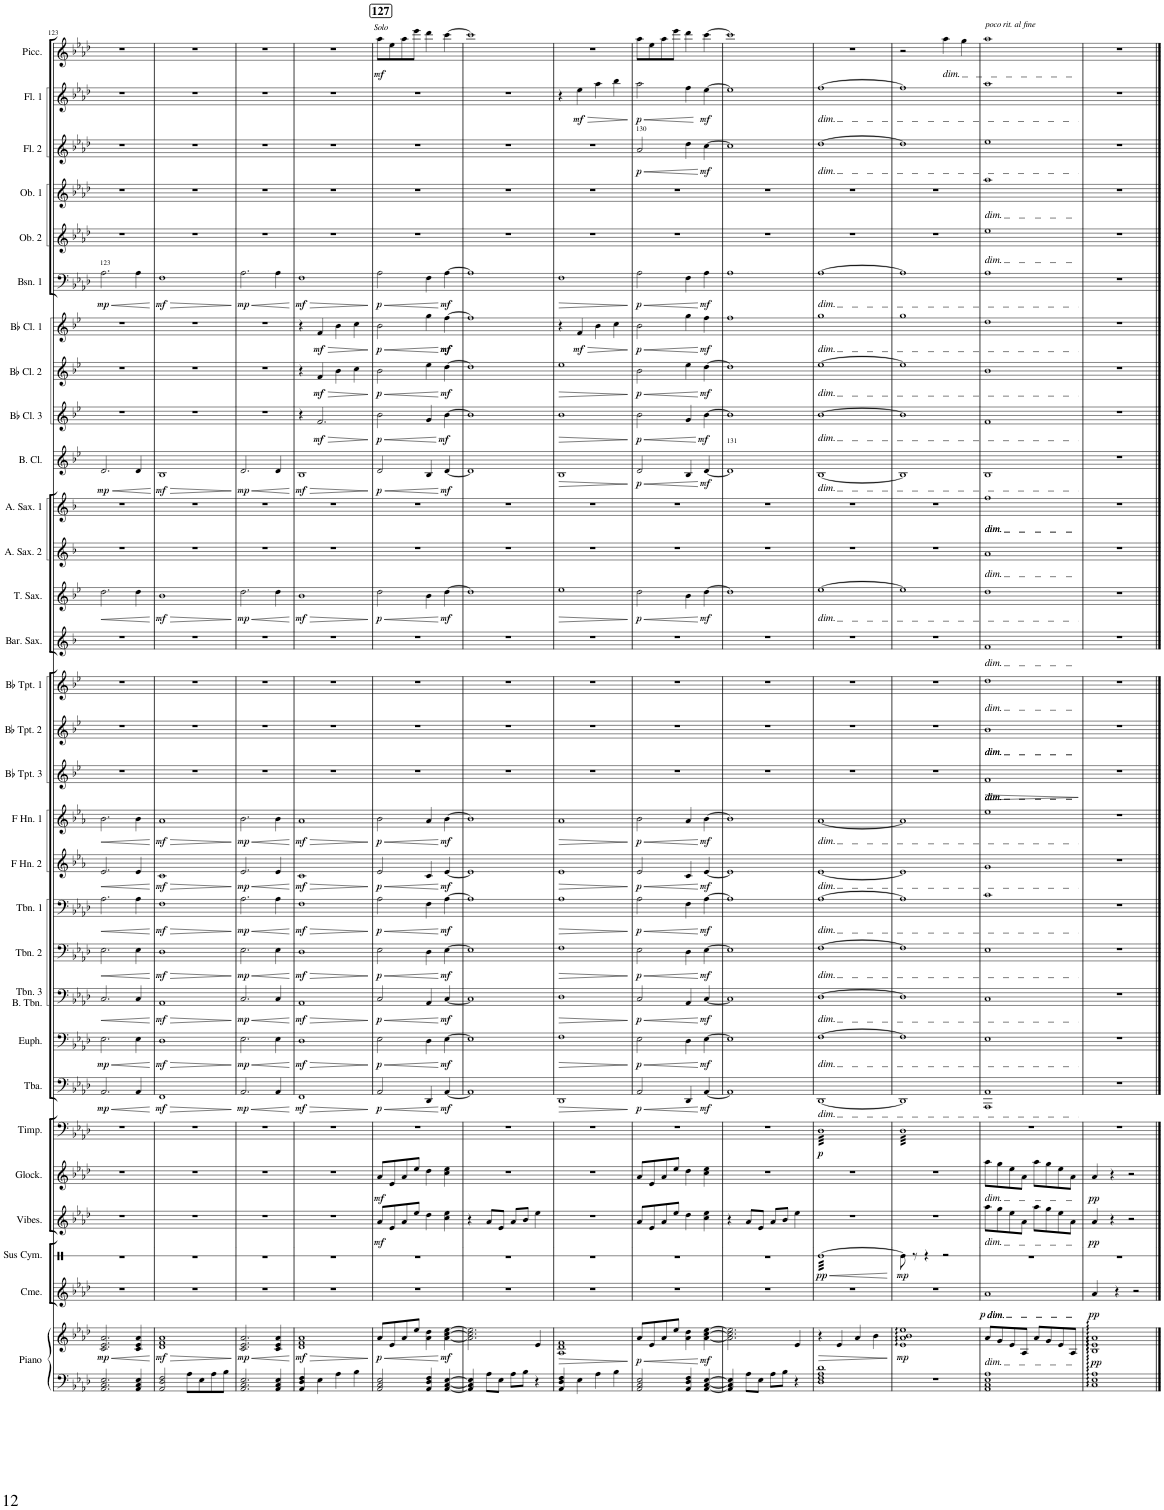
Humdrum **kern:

**kern	**kern	**dynam	**kern	**dynam	**kern	**dynam	**kern	**dynam	**kern	**dynam	**kern	**dynam	**kern	**dynam	**kern	**dynam	**kern	**dynam	**kern	**dynam	**kern	**dynam	**kern	**dynam	**kern	**dynam	**kern	**dynam	**kern	**kern	**kern	**kern	**dynam	**kern	**kern	**kern	**dynam	**kern	**dynam	**kern	**dynam	**kern	**dynam	**kern	**dynam	**kern	**kern	**kern	**dynam	**kern	**dynam	**kern	**dynam
*part30	*part30	*part30	*part29	*part29	*part28	*part28	*part27	*part27	*part26	*part26	*part25	*part25	*part24	*part24	*part23	*part23	*part22	*part22	*part21	*part21	*part20	*part20	*part19	*part19	*part18	*part18	*part17	*part17	*part16	*part15	*part14	*part13	*part13	*part12	*part11	*part10	*part10	*part9	*part9	*part8	*part8	*part7	*part7	*part6	*part6	*part5	*part4	*part3	*part3	*part2	*part2	*part1	*part1
*staff31	*staff30	*staff30/31	*staff29	*staff29	*staff28	*staff28	*staff27	*staff27	*staff26	*staff26	*staff25	*staff25	*staff24	*staff24	*staff23	*staff23	*staff22	*staff22	*staff21	*staff21	*staff20	*staff20	*staff19	*staff19	*staff18	*staff18	*staff17	*staff17	*staff16	*staff15	*staff14	*staff13	*staff13	*staff12	*staff11	*staff10	*staff10	*staff9	*staff9	*staff8	*staff8	*staff7	*staff7	*staff6	*staff6	*staff5	*staff4	*staff3	*staff3	*staff2	*staff2	*staff1	*staff1
*I"Piano	*	*	*I"Chimes	*	*I"Suspended Cymbal	*	*I"Vibraphone	*	*I"Glockenspiel	*	*I"Timpani	*	*I"Tuba	*	*I"Euphonium	*	*I"Trombone 3 &amp; Bass Trombone	*	*I"Trombone 2	*	*I"Trombone 1	*	*I"F Horn 2	*	*I"F Horn 1	*	*I"Bb Trumpet 3	*	*I"Bb Trumpet 2	*I"Bb Trumpet 1	*I"Baritone Saxophone	*I"Tenor Saxophone	*	*I"Alto Saxophone 2	*I"Alto Saxophone 1	*I"Bass Clarinet	*	*I"Bb Clarinet 3	*	*I"Bb Clarinet 2	*	*I"Bb Clarinet 1	*	*I"Bassoon 1	*	*I"Oboe 2	*I"Oboe 1	*I"Flute 2	*	*I"Flute 1	*	*I"Piccolo	*
*I'Piano	*	*	*I'Cme.	*	*I'Sus Cym.	*	*	*	*I'Glock.	*	*I'Timp.	*	*I'Tba.	*	*I'Euph.	*	*I'Tbn. 3 B. Tbn.	*	*I'Tbn. 2	*	*I'Tbn. 1	*	*I'F Hn. 2	*	*I'F Hn. 1	*	*I'Bb Tpt. 3	*	*I'Bb Tpt. 2	*I'Bb Tpt. 1	*I'Bar. Sax.	*I'T. Sax.	*	*I'A. Sax. 2	*I'A. Sax. 1	*I'B. Cl.	*	*I'Bb Cl. 3	*	*I'Bb Cl. 2	*	*I'Bb Cl. 1	*	*I'Bsn. 1	*	*I'Ob. 2	*I'Ob. 1	*I'Fl. 2	*	*I'Fl. 1	*	*I'Picc.	*
!!LO:PB:g=z
*clefF4	*clefG2	*	*clefG2	*	*clefX	*	*clefG2	*	*clefG2	*	*clefF4	*	*clefF4	*	*clefF4	*	*clefF4	*	*clefF4	*	*clefF4	*	*clefG2	*	*clefG2	*	*clefG2	*	*clefG2	*clefG2	*clefG2	*clefG2	*	*clefG2	*clefG2	*clefG2	*	*clefG2	*	*clefG2	*	*clefG2	*	*clefF4	*	*clefG2	*clefG2	*clefG2	*	*clefG2	*	*clefG2	*
*	*	*	*	*	*	*	*	*	*Trd-14c-24	*	*	*	*	*	*	*	*	*	*	*	*	*	*Trd4c7	*	*Trd4c7	*	*Trd1c2	*	*Trd1c2	*Trd1c2	*Trd12c21	*Trd8c14	*	*Trd5c9	*Trd5c9	*Trd8c14	*	*Trd1c2	*	*Trd1c2	*	*Trd1c2	*	*	*	*	*	*	*	*	*	*Trd-7c-12	*
*k[b-e-a-d-]	*k[b-e-a-d-]	*	*k[b-e-a-d-]	*	*k[]	*	*k[b-e-a-d-]	*	*k[b-e-a-d-]	*	*k[b-e-a-d-]	*	*k[b-e-a-d-]	*	*k[b-e-a-d-]	*	*k[b-e-a-d-]	*	*k[b-e-a-d-]	*	*k[b-e-a-d-]	*	*k[b-e-a-]	*	*k[b-e-a-]	*	*k[b-e-]	*	*k[b-e-]	*k[b-e-]	*k[b-]	*k[b-e-]	*	*k[b-]	*k[b-]	*k[b-e-]	*	*k[b-e-]	*	*k[b-e-]	*	*k[b-e-]	*	*k[b-e-a-d-]	*	*k[b-e-a-d-]	*k[b-e-a-d-]	*k[b-e-a-d-]	*	*k[b-e-a-d-]	*	*k[b-e-a-d-]	*
*M4/4	*M4/4	*	*M4/4	*	*M4/4	*	*M4/4	*	*M4/4	*	*M4/4	*	*M4/4	*	*M4/4	*	*M4/4	*	*M4/4	*	*M4/4	*	*M4/4	*	*M4/4	*	*M4/4	*	*M4/4	*M4/4	*M4/4	*M4/4	*	*M4/4	*M4/4	*M4/4	*	*M4/4	*	*M4/4	*	*M4/4	*	*M4/4	*	*M4/4	*M4/4	*M4/4	*	*M4/4	*	*M4/4	*
=123	=123	=123	=123	=123	=123	=123	=123	=123	=123	=123	=123	=123	=123	=123	=123	=123	=123	=123	=123	=123	=123	=123	=123	=123	=123	=123	=123	=123	=123	=123	=123	=123	=123	=123	=123	=123	=123	=123	=123	=123	=123	=123	=123	=123	=123	=123	=123	=123	=123	=123	=123	=123	=123
!	!	!	!	!	!	!	!	!	!	!	!	!	!	!	!	!	!	!	!	!	!	!	!	!	!	!	!	!	!	!	!	!	!	!	!	!	!	!	!	!	!	!	!	!LO:TX:a:t=123	!	!	!	!	!	!	!	!	!
!	!	!LO:HP:b	!	!	!	!	!	!	!	!	!	!	!	!LO:HP:b	!	!LO:HP:b	!	!LO:HP:b	!	!LO:HP:b	!	!LO:HP:b	!	!LO:HP:b	!	!LO:HP:b	!	!	!	!	!	!	!LO:HP:b	!	!	!	!LO:HP:b	!	!	!	!	!	!	!	!LO:HP:b	!	!	!	!	!	!	!	!
!	!	!LO:DY:n=1:b	!	!	!	!	!	!	!	!	!	!	!	!LO:DY:n=1:b	!	!LO:DY:n=1:b	!	!	!	!	!	!	!	!	!	!	!	!	!	!	!	!	!	!	!	!	!LO:DY:n=1:b	!	!	!	!	!	!	!	!LO:DY:n=1:b	!	!	!	!	!	!	!	!
2.AA-/ 2.C/ 2.E-/	2.c/ 2.e-/ 2.a-/	< mp	1r	.	1r	.	1r	.	1r	.	1r	.	2.AA-/	< mp	2.E-\	< mp	2.C/	<	2.E-\	<	2.A-\	<	2.e-/	<	2.b-\	<	1r	.	1r	1r	1r	2.dd\	<	1r	1r	2.d/	< mp	1r	.	1r	.	1r	.	2.A-\	< mp	1r	1r	1r	.	1r	.	1r	.
4AA-/ 4C/ 4E-/	4c/ 4e-/ 4a-/	.	.	.	.	.	.	.	.	.	.	.	4AA-/	.	4E-\	.	4C/	.	4E-\	.	4A-\	.	4e-/	.	4b-\	.	.	.	.	.	.	4dd\	.	.	.	4d/	.	.	.	.	.	.	.	4A-\	.	.	.	.	.	.	.	.	.
.	.	[	.	.	.	.	.	.	.	.	.	.	.	[	.	[	.	[	.	[	.	[	.	[	.	[	.	.	.	.	.	.	[	.	.	.	[	.	.	.	.	.	.	.	[	.	.	.	.	.	.	.	.
=124	=124	=124	=124	=124	=124	=124	=124	=124	=124	=124	=124	=124	=124	=124	=124	=124	=124	=124	=124	=124	=124	=124	=124	=124	=124	=124	=124	=124	=124	=124	=124	=124	=124	=124	=124	=124	=124	=124	=124	=124	=124	=124	=124	=124	=124	=124	=124	=124	=124	=124	=124	=124	=124
!	!	!LO:HP:b	!	!	!	!	!	!	!	!	!	!	!	!LO:HP:b	!	!LO:HP:b	!	!LO:HP:b	!	!LO:HP:b	!	!LO:HP:b	!	!LO:HP:b	!	!LO:HP:b	!	!	!	!	!	!	!LO:HP:b	!	!	!	!LO:HP:b	!	!	!	!	!	!	!	!LO:HP:b	!	!	!	!	!	!	!	!
!	!	!LO:DY:n=1:b	!	!	!	!	!	!	!	!	!	!	!	!LO:DY:n=1:b	!	!LO:DY:n=1:b	!	!LO:DY:n=1:b	!	!LO:DY:n=1:b	!	!LO:DY:n=1:b	!	!LO:DY:n=1:b	!	!LO:DY:n=1:b	!	!	!	!	!	!	!LO:DY:n=1:b	!	!	!	!LO:DY:n=1:b	!	!	!	!	!	!	!	!LO:DY:n=1:b	!	!	!	!	!	!	!	!
2AA-/ 2D-/ 2F/	1d- 1f 1a-	> mf	1r	.	1r	.	1r	.	1r	.	1r	.	1FF	> mf	1D-	> mf	1AA-	> mf	1D-	> mf	1F	> mf	1c	> mf	1a-	> mf	1r	.	1r	1r	1r	1b-	> mf	1r	1r	1B-	> mf	1r	.	1r	.	1r	.	1F	> mf	1r	1r	1r	.	1r	.	1r	.
8A-\L	.	.	.	.	.	.	.	.	.	.	.	.	.	.	.	.	.	.	.	.	.	.	.	.	.	.	.	.	.	.	.	.	.	.	.	.	.	.	.	.	.	.	.	.	.	.	.	.	.	.	.	.	.
8E-\	.	.	.	.	.	.	.	.	.	.	.	.	.	.	.	.	.	.	.	.	.	.	.	.	.	.	.	.	.	.	.	.	.	.	.	.	.	.	.	.	.	.	.	.	.	.	.	.	.	.	.	.	.
8A-\	.	.	.	.	.	.	.	.	.	.	.	.	.	.	.	.	.	.	.	.	.	.	.	.	.	.	.	.	.	.	.	.	.	.	.	.	.	.	.	.	.	.	.	.	.	.	.	.	.	.	.	.	.
8B-\J	.	.	.	.	.	.	.	.	.	.	.	.	.	.	.	.	.	.	.	.	.	.	.	.	.	.	.	.	.	.	.	.	.	.	.	.	.	.	.	.	.	.	.	.	.	.	.	.	.	.	.	.	.
.	.	]	.	.	.	.	.	.	.	.	.	.	.	]	.	]	.	]	.	]	.	]	.	]	.	]	.	.	.	.	.	.	]	.	.	.	]	.	.	.	.	.	.	.	]	.	.	.	.	.	.	.	.
=125	=125	=125	=125	=125	=125	=125	=125	=125	=125	=125	=125	=125	=125	=125	=125	=125	=125	=125	=125	=125	=125	=125	=125	=125	=125	=125	=125	=125	=125	=125	=125	=125	=125	=125	=125	=125	=125	=125	=125	=125	=125	=125	=125	=125	=125	=125	=125	=125	=125	=125	=125	=125	=125
!	!	!LO:HP:b	!	!	!	!	!	!	!	!	!	!	!	!LO:HP:b	!	!LO:HP:b	!	!LO:HP:b	!	!LO:HP:b	!	!LO:HP:b	!	!LO:HP:b	!	!LO:HP:b	!	!	!	!	!	!	!LO:HP:b	!	!	!	!LO:HP:b	!	!	!	!	!	!	!	!LO:HP:b	!	!	!	!	!	!	!	!
!	!	!LO:DY:n=1:b	!	!	!	!	!	!	!	!	!	!	!	!LO:DY:n=1:b	!	!LO:DY:n=1:b	!	!LO:DY:n=1:b	!	!LO:DY:n=1:b	!	!LO:DY:n=1:b	!	!LO:DY:n=1:b	!	!LO:DY:n=1:b	!	!	!	!	!	!	!LO:DY:n=1:b	!	!	!	!LO:DY:n=1:b	!	!	!	!	!	!	!	!LO:DY:n=1:b	!	!	!	!	!	!	!	!
2.AA-/ 2.C/ 2.E-/	2.c/ 2.e-/ 2.a-/	< mp	1r	.	1r	.	1r	.	1r	.	1r	.	2.AA-/	< mp	2.E-\	< mp	2.C/	< mp	2.E-\	< mp	2.A-\	< mp	2.e-/	< mp	2.b-\	< mp	1r	.	1r	1r	1r	2.dd\	< mp	1r	1r	2.d/	< mp	1r	.	1r	.	1r	.	2.A-\	< mp	1r	1r	1r	.	1r	.	1r	.
4AA-/ 4C/ 4E-/	4c/ 4e-/ 4a-/	.	.	.	.	.	.	.	.	.	.	.	4AA-/	.	4E-\	.	4C/	.	4E-\	.	4A-\	.	4e-/	.	4b-\	.	.	.	.	.	.	4dd\	.	.	.	4d/	.	.	.	.	.	.	.	4A-\	.	.	.	.	.	.	.	.	.
.	.	[	.	.	.	.	.	.	.	.	.	.	.	[	.	[	.	[	.	[	.	[	.	[	.	[	.	.	.	.	.	.	[	.	.	.	[	.	.	.	.	.	.	.	[	.	.	.	.	.	.	.	.
=126	=126	=126	=126	=126	=126	=126	=126	=126	=126	=126	=126	=126	=126	=126	=126	=126	=126	=126	=126	=126	=126	=126	=126	=126	=126	=126	=126	=126	=126	=126	=126	=126	=126	=126	=126	=126	=126	=126	=126	=126	=126	=126	=126	=126	=126	=126	=126	=126	=126	=126	=126	=126	=126
!	!	!LO:HP:b	!	!	!	!	!	!	!	!	!	!	!	!LO:HP:b	!	!LO:HP:b	!	!LO:HP:b	!	!LO:HP:b	!	!LO:HP:b	!	!LO:HP:b	!	!LO:HP:b	!	!	!	!	!	!	!LO:HP:b	!	!	!	!LO:HP:b	!	!	!	!	!	!	!	!LO:HP:b	!	!	!	!	!	!	!	!
!	!	!LO:DY:n=1:b	!	!	!	!	!	!	!	!	!	!	!	!LO:DY:n=1:b	!	!LO:DY:n=1:b	!	!LO:DY:n=1:b	!	!LO:DY:n=1:b	!	!LO:DY:n=1:b	!	!LO:DY:n=1:b	!	!LO:DY:n=1:b	!	!	!	!	!	!	!LO:DY:n=1:b	!	!	!	!LO:DY:n=1:b	!	!	!	!	!	!	!	!LO:DY:n=1:b	!	!	!	!	!	!	!	!
4AA-/ 4D-/ 4F/	1d- 1f 1a-	> mf	1r	.	1r	.	1r	.	1r	.	1r	.	1FF	> mf	1D-	> mf	1AA-	> mf	1D-	> mf	1F	> mf	1c	> mf	1a-	> mf	1r	.	1r	1r	1r	1b-	> mf	1r	1r	1B-	> mf	4r	.	4r	.	4r	.	1F	> mf	1r	1r	1r	.	1r	.	1r	.
!	!	!	!	!	!	!	!	!	!	!	!	!	!	!	!	!	!	!	!	!	!	!	!	!	!	!	!	!	!	!	!	!	!	!	!	!	!	!	!LO:HP:b	!	!LO:HP:b	!	!LO:HP:b	!	!	!	!	!	!	!	!	!	!
!	!	!	!	!	!	!	!	!	!	!	!	!	!	!	!	!	!	!	!	!	!	!	!	!	!	!	!	!	!	!	!	!	!	!	!	!	!	!	!LO:DY:n=1:b	!	!LO:DY:n=1:b	!	!LO:DY:n=1:b	!	!	!	!	!	!	!	!	!	!
4E-\	.	.	.	.	.	.	.	.	.	.	.	.	.	.	.	.	.	.	.	.	.	.	.	.	.	.	.	.	.	.	.	.	.	.	.	.	.	2.f/	> mf	4f/	> mf	4f/	> mf	.	.	.	.	.	.	.	.	.	.
4A-\	.	.	.	.	.	.	.	.	.	.	.	.	.	.	.	.	.	.	.	.	.	.	.	.	.	.	.	.	.	.	.	.	.	.	.	.	.	.	.	4b-\	.	4b-\	.	.	.	.	.	.	.	.	.	.	.
4B-\	.	.	.	.	.	.	.	.	.	.	.	.	.	.	.	.	.	.	.	.	.	.	.	.	.	.	.	.	.	.	.	.	.	.	.	.	.	.	.	4cc\	.	4cc\	.	.	.	.	.	.	.	.	.	.	.
.	.	]	.	.	.	.	.	.	.	.	.	.	.	]	.	]	.	]	.	]	.	]	.	]	.	]	.	.	.	.	.	.	]	.	.	.	]	.	]	.	]	.	]	.	]	.	.	.	.	.	.	.	.
!!LO:REH:place=s1:a:B:cj:fs=14:t=127
=127	=127	=127	=127	=127	=127	=127	=127	=127	=127	=127	=127	=127	=127	=127	=127	=127	=127	=127	=127	=127	=127	=127	=127	=127	=127	=127	=127	=127	=127	=127	=127	=127	=127	=127	=127	=127	=127	=127	=127	=127	=127	=127	=127	=127	=127	=127	=127	=127	=127	=127	=127	=127	=127
!	!	!	!	!	!	!	!	!	!	!	!	!	!	!	!	!	!	!	!	!	!	!	!	!	!	!	!	!	!	!	!	!	!	!	!	!	!	!	!	!	!	!	!	!	!	!	!	!	!	!	!	!LO:TX:a:i:t=Solo	!
!	!	!LO:HP:b	!	!	!	!	!	!	!	!	!	!	!	!LO:HP:b	!	!LO:HP:b	!	!LO:HP:b	!	!LO:HP:b	!	!LO:HP:b	!	!LO:HP:b	!	!LO:HP:b	!	!	!	!	!	!	!LO:HP:b	!	!	!	!LO:HP:b	!	!LO:HP:b	!	!LO:HP:b	!	!LO:HP:b	!	!LO:HP:b	!	!	!	!	!	!	!	!
!	!	!LO:DY:n=1:b	!	!	!	!	!	!LO:DY:b	!	!LO:DY:b	!	!	!	!LO:DY:n=1:b	!	!LO:DY:n=1:b	!	!LO:DY:n=1:b	!	!LO:DY:n=1:b	!	!LO:DY:n=1:b	!	!LO:DY:n=1:b	!	!LO:DY:n=1:b	!	!	!	!	!	!	!LO:DY:n=1:b	!	!	!	!LO:DY:n=1:b	!	!LO:DY:n=1:b	!	!LO:DY:n=1:b	!	!LO:DY:n=1:b	!	!LO:DY:n=1:b	!	!	!	!	!	!	!	!LO:DY:b
2AA-/ 2C/ 2E-/	8a-/L	< p	1r	.	1r	.	8a-/L	mf	8a-/L	mf	1r	.	2AA-/	< p	2E-\	< p	2C/	< p	2E-\	< p	2A-\	< p	2e-/	< p	2b-\	< p	1r	.	1r	1r	1r	2dd\	< p	1r	1r	2d/	< p	2b-\	< p	2b-\	< p	2b-\	< p	2A-\	< p	1r	1r	1r	.	1r	.	8aa-\L	mf
.	8e-/	.	.	.	.	.	8e-/	.	8e-/	.	.	.	.	.	.	.	.	.	.	.	.	.	.	.	.	.	.	.	.	.	.	.	.	.	.	.	.	.	.	.	.	.	.	.	.	.	.	.	.	.	.	8ee-\	.
.	8a-/	.	.	.	.	.	8a-/	.	8a-/	.	.	.	.	.	.	.	.	.	.	.	.	.	.	.	.	.	.	.	.	.	.	.	.	.	.	.	.	.	.	.	.	.	.	.	.	.	.	.	.	.	.	8aa-\	.
.	8ee-/J	.	.	.	.	.	8ee-/J	.	8ee-/J	.	.	.	.	.	.	.	.	.	.	.	.	.	.	.	.	.	.	.	.	.	.	.	.	.	.	.	.	.	.	.	.	.	.	.	.	.	.	.	.	.	.	8eee-\J	.
4AA-/ 4D-/ 4F/	4a-\ 4dd-\	.	.	.	.	.	4dd-\	.	4dd-\	.	.	.	4DD-/	.	4D-\	.	4AA-/	.	4D-\	.	4F\	.	4c/	.	4a-/	.	.	.	.	.	.	4b-\	.	.	.	4B-/	.	4g/	.	4ee-\	.	4gg\	.	4F\	.	.	.	.	.	.	.	4ddd-\	.
!	!	!LO:DY:n=2:b	!	!	!	!	!	!	!	!	!	!	!	!LO:DY:n=2:b	!	!LO:DY:n=2:b	!	!LO:DY:n=2:b	!	!LO:DY:n=2:b	!	!LO:DY:n=2:b	!	!LO:DY:n=2:b	!	!LO:DY:n=2:b	!	!	!	!	!	!	!LO:DY:n=2:b	!	!	!	!LO:DY:n=2:b	!	!LO:DY:n=2:b	!	!LO:DY:n=2:b	!	!LO:DY:n=2:b	!	!	!	!	!	!	!	!	!	!
!	!	!	!	!	!	!	!	!	!	!	!	!	!	!	!	!	!	!	!	!	!	!	!	!	!	!	!	!	!	!	!	!	!	!	!	!	!	!	!	!	!	!	!LO:DY:n=3:b	!	!LO:DY:n=2:b	!	!	!	!	!	!	!	!
[4AA-/ [4C/ [4E-/	[4a-\ [4cc\ [4ee-\	[ mf	.	.	.	.	4cc\ 4ee-\	.	4cc\ 4ee-\	.	.	.	[4AA-/	[ mf	[4E-\	[ mf	[4C/	[ mf	[4E-\	[ mf	[4A-\	[ mf	[4e-/	[ mf	[4b-\	[ mf	.	.	.	.	.	[4dd\	[ mf	.	.	[4d/	[ mf	[4b-\	[ mf	[4dd\	[ mf	[4ff\	[ mf mf	[4A-\	[ mf	.	.	.	.	.	.	[4ccc\	.
=128	=128	=128	=128	=128	=128	=128	=128	=128	=128	=128	=128	=128	=128	=128	=128	=128	=128	=128	=128	=128	=128	=128	=128	=128	=128	=128	=128	=128	=128	=128	=128	=128	=128	=128	=128	=128	=128	=128	=128	=128	=128	=128	=128	=128	=128	=128	=128	=128	=128	=128	=128	=128	=128
4AA-/] 4C/] 4E-/]	2.a-\] 2.cc\] 2.ee-\]	.	1r	.	1r	.	4r	.	1r	.	1r	.	1AA-]	.	1E-]	.	1C]	.	1E-]	.	1A-]	.	1e-]	.	1b-]	.	1r	.	1r	1r	1r	1dd]	.	1r	1r	1d]	.	1b-]	.	1dd]	.	1ff]	.	1A-]	.	1r	1r	1r	.	1r	.	1ccc]	.
8A-\L	.	.	.	.	.	.	8a-/L	.	.	.	.	.	.	.	.	.	.	.	.	.	.	.	.	.	.	.	.	.	.	.	.	.	.	.	.	.	.	.	.	.	.	.	.	.	.	.	.	.	.	.	.	.	.
8E-\J	.	.	.	.	.	.	8e-/J	.	.	.	.	.	.	.	.	.	.	.	.	.	.	.	.	.	.	.	.	.	.	.	.	.	.	.	.	.	.	.	.	.	.	.	.	.	.	.	.	.	.	.	.	.	.
8A-\L	.	.	.	.	.	.	8a-/L	.	.	.	.	.	.	.	.	.	.	.	.	.	.	.	.	.	.	.	.	.	.	.	.	.	.	.	.	.	.	.	.	.	.	.	.	.	.	.	.	.	.	.	.	.	.
8B-\J	.	.	.	.	.	.	8b-/J	.	.	.	.	.	.	.	.	.	.	.	.	.	.	.	.	.	.	.	.	.	.	.	.	.	.	.	.	.	.	.	.	.	.	.	.	.	.	.	.	.	.	.	.	.	.
4r	4e-/	.	.	.	.	.	4ee-\	.	.	.	.	.	.	.	.	.	.	.	.	.	.	.	.	.	.	.	.	.	.	.	.	.	.	.	.	.	.	.	.	.	.	.	.	.	.	.	.	.	.	.	.	.	.
=129	=129	=129	=129	=129	=129	=129	=129	=129	=129	=129	=129	=129	=129	=129	=129	=129	=129	=129	=129	=129	=129	=129	=129	=129	=129	=129	=129	=129	=129	=129	=129	=129	=129	=129	=129	=129	=129	=129	=129	=129	=129	=129	=129	=129	=129	=129	=129	=129	=129	=129	=129	=129	=129
!	!	!LO:HP:b	!	!	!	!	!	!	!	!	!	!	!	!LO:HP:b	!	!LO:HP:b	!	!LO:HP:b	!	!LO:HP:b	!	!LO:HP:b	!	!LO:HP:b	!	!LO:HP:b	!	!	!	!	!	!	!LO:HP:b	!	!	!	!LO:HP:b	!	!LO:HP:b	!	!LO:HP:b	!	!	!	!LO:HP:b	!	!	!	!	!	!	!	!
4AA-/ 4D-/ 4F/	1A- 1d- 1f	>	1r	.	1r	.	1r	.	1r	.	1r	.	1DD-	>	1F	>	1D-	>	1F	>	1A-	>	1e-	>	1a-	>	1r	.	1r	1r	1r	1ee-	>	1r	1r	1B-	>	1b-	>	1ee-	>	4r	.	1F	>	1r	1r	1r	.	4r	.	1r	.
!	!	!	!	!	!	!	!	!	!	!	!	!	!	!	!	!	!	!	!	!	!	!	!	!	!	!	!	!	!	!	!	!	!	!	!	!	!	!	!	!	!	!	!LO:HP:b	!	!	!	!	!	!	!	!LO:HP:b	!	!
!	!	!	!	!	!	!	!	!	!	!	!	!	!	!	!	!	!	!	!	!	!	!	!	!	!	!	!	!	!	!	!	!	!	!	!	!	!	!	!	!	!	!	!LO:DY:n=1:b	!	!	!	!	!	!	!	!LO:DY:n=1:b	!	!
4E-\	.	.	.	.	.	.	.	.	.	.	.	.	.	.	.	.	.	.	.	.	.	.	.	.	.	.	.	.	.	.	.	.	.	.	.	.	.	.	.	.	.	4f/	> mf	.	.	.	.	.	.	4ee-\	> mf	.	.
4A-\	.	.	.	.	.	.	.	.	.	.	.	.	.	.	.	.	.	.	.	.	.	.	.	.	.	.	.	.	.	.	.	.	.	.	.	.	.	.	.	.	.	4b-\	.	.	.	.	.	.	.	4aa-\	.	.	.
4B-\	.	.	.	.	.	.	.	.	.	.	.	.	.	.	.	.	.	.	.	.	.	.	.	.	.	.	.	.	.	.	.	.	.	.	.	.	.	.	.	.	.	4cc\	.	.	.	.	.	.	.	4bb-\	.	.	.
.	.	]	.	.	.	.	.	.	.	.	.	.	.	]	.	]	.	]	.	]	.	]	.	]	.	]	.	.	.	.	.	.	]	.	.	.	]	.	]	.	]	.	]	.	]	.	.	.	.	.	]	.	.
=130	=130	=130	=130	=130	=130	=130	=130	=130	=130	=130	=130	=130	=130	=130	=130	=130	=130	=130	=130	=130	=130	=130	=130	=130	=130	=130	=130	=130	=130	=130	=130	=130	=130	=130	=130	=130	=130	=130	=130	=130	=130	=130	=130	=130	=130	=130	=130	=130	=130	=130	=130	=130	=130
!	!	!	!	!	!	!	!	!	!	!	!	!	!	!	!	!	!	!	!	!	!	!	!	!	!	!	!	!	!	!	!	!	!	!	!	!	!	!	!	!	!	!	!	!	!	!	!	!LO:TX:a:t=130	!	!	!	!	!
!	!	!LO:HP:b	!	!	!	!	!	!	!	!	!	!	!	!LO:HP:b	!	!LO:HP:b	!	!LO:HP:b	!	!LO:HP:b	!	!LO:HP:b	!	!LO:HP:b	!	!LO:HP:b	!	!	!	!	!	!	!LO:HP:b	!	!	!	!LO:HP:b	!	!LO:HP:b	!	!LO:HP:b	!	!LO:HP:b	!	!LO:HP:b	!	!	!	!LO:HP:b	!	!LO:HP:b	!	!
!	!	!LO:DY:n=1:b	!	!	!	!	!	!	!	!	!	!	!	!LO:DY:n=1:b	!	!LO:DY:n=1:b	!	!LO:DY:n=1:b	!	!LO:DY:n=1:b	!	!LO:DY:n=1:b	!	!LO:DY:n=1:b	!	!LO:DY:n=1:b	!	!	!	!	!	!	!LO:DY:n=1:b	!	!	!	!LO:DY:n=1:b	!	!LO:DY:n=1:b	!	!LO:DY:n=1:b	!	!LO:DY:n=1:b	!	!LO:DY:n=1:b	!	!	!	!LO:DY:n=1:b	!	!LO:DY:n=1:b	!	!
2AA-/ 2C/ 2E-/	8a-/L	< p	1r	.	1r	.	8a-/L	.	8a-/L	.	1r	.	2AA-/	< p	2E-\	< p	2C/	< p	2E-\	< p	2A-\	< p	2e-/	< p	2b-\	< p	1r	.	1r	1r	1r	2dd\	< p	1r	1r	2d/	< p	2b-\	< p	2b-\	< p	2b-\	< p	2A-\	< p	1r	1r	2a-/	< p	2aa-\	< p	8aa-\L	.
.	8e-/	.	.	.	.	.	8e-/	.	8e-/	.	.	.	.	.	.	.	.	.	.	.	.	.	.	.	.	.	.	.	.	.	.	.	.	.	.	.	.	.	.	.	.	.	.	.	.	.	.	.	.	.	.	8ee-\	.
.	8a-/	.	.	.	.	.	8a-/	.	8a-/	.	.	.	.	.	.	.	.	.	.	.	.	.	.	.	.	.	.	.	.	.	.	.	.	.	.	.	.	.	.	.	.	.	.	.	.	.	.	.	.	.	.	8aa-\	.
.	8ee-/J	.	.	.	.	.	8ee-/J	.	8ee-/J	.	.	.	.	.	.	.	.	.	.	.	.	.	.	.	.	.	.	.	.	.	.	.	.	.	.	.	.	.	.	.	.	.	.	.	.	.	.	.	.	.	.	8eee-\J	.
4AA-/ 4D-/ 4F/	4a-\ 4dd-\	.	.	.	.	.	4dd-\	.	4dd-\	.	.	.	4DD-/	.	4D-\	.	4AA-/	.	4D-\	.	4F\	.	4c/	.	4a-/	.	.	.	.	.	.	4b-\	.	.	.	4B-/	.	4g/	.	4ee-\	.	4gg\	.	4F\	.	.	.	4dd-\	.	4ff\	.	4ddd-\	.
!	!	!LO:DY:n=2:b	!	!	!	!	!	!	!	!	!	!	!	!LO:DY:n=2:b	!	!LO:DY:n=2:b	!	!LO:DY:n=2:b	!	!LO:DY:n=2:b	!	!LO:DY:n=2:b	!	!LO:DY:n=2:b	!	!LO:DY:n=2:b	!	!	!	!	!	!	!LO:DY:n=2:b	!	!	!	!LO:DY:n=2:b	!	!LO:DY:n=2:b	!	!LO:DY:n=2:b	!	!LO:DY:n=2:b	!	!LO:DY:n=2:b	!	!	!	!LO:DY:n=2:b	!	!LO:DY:n=2:b	!	!
[4AA-/ [4C/ [4E-/	[4a-\ [4cc\ [4ee-\	[ mf	.	.	.	.	4cc\ 4ee-\	.	4cc\ 4ee-\	.	.	.	[4AA-/	[ mf	[4E-\	[ mf	[4C/	[ mf	[4E-\	[ mf	[4A-\	[ mf	[4e-/	[ mf	[4b-\	[ mf	.	.	.	.	.	[4dd\	[ mf	.	.	[4d/	[ mf	[4b-\	[ mf	[4dd\	[ mf	4ff\	[ mf	4A-\	[ mf	.	.	[4cc\	[ mf	[4ee-\	[ mf	[4ccc\	.
=131	=131	=131	=131	=131	=131	=131	=131	=131	=131	=131	=131	=131	=131	=131	=131	=131	=131	=131	=131	=131	=131	=131	=131	=131	=131	=131	=131	=131	=131	=131	=131	=131	=131	=131	=131	=131	=131	=131	=131	=131	=131	=131	=131	=131	=131	=131	=131	=131	=131	=131	=131	=131	=131
!	!	!	!	!	!	!	!	!	!	!	!	!	!	!	!	!	!	!	!	!	!	!	!	!	!	!	!	!	!	!	!	!	!	!	!	!LO:TX:a:t=131	!	!	!	!	!	!	!	!	!	!	!	!	!	!	!	!	!
4AA-/] 4C/] 4E-/]	2.a-\] 2.cc\] 2.ee-\]	.	1r	.	1r	.	4r	.	1r	.	1r	.	1AA-]	.	1E-]	.	1C]	.	1E-]	.	1A-]	.	1e-]	.	1b-]	.	1r	.	1r	1r	1r	1dd]	.	1r	1r	1d]	.	1b-]	.	1dd]	.	1ff	.	1A-	.	1r	1r	1cc]	.	1ee-]	.	1ccc]	.
8A-\L	.	.	.	.	.	.	8a-/L	.	.	.	.	.	.	.	.	.	.	.	.	.	.	.	.	.	.	.	.	.	.	.	.	.	.	.	.	.	.	.	.	.	.	.	.	.	.	.	.	.	.	.	.	.	.
8E-\J	.	.	.	.	.	.	8e-/J	.	.	.	.	.	.	.	.	.	.	.	.	.	.	.	.	.	.	.	.	.	.	.	.	.	.	.	.	.	.	.	.	.	.	.	.	.	.	.	.	.	.	.	.	.	.
8A-\L	.	.	.	.	.	.	8a-/L	.	.	.	.	.	.	.	.	.	.	.	.	.	.	.	.	.	.	.	.	.	.	.	.	.	.	.	.	.	.	.	.	.	.	.	.	.	.	.	.	.	.	.	.	.	.
8B-\J	.	.	.	.	.	.	8b-/J	.	.	.	.	.	.	.	.	.	.	.	.	.	.	.	.	.	.	.	.	.	.	.	.	.	.	.	.	.	.	.	.	.	.	.	.	.	.	.	.	.	.	.	.	.	.
4r	4e-/	.	.	.	.	.	4ee-\	.	.	.	.	.	.	.	.	.	.	.	.	.	.	.	.	.	.	.	.	.	.	.	.	.	.	.	.	.	.	.	.	.	.	.	.	.	.	.	.	.	.	.	.	.	.
=132	=132	=132	=132	=132	=132	=132	=132	=132	=132	=132	=132	=132	=132	=132	=132	=132	=132	=132	=132	=132	=132	=132	=132	=132	=132	=132	=132	=132	=132	=132	=132	=132	=132	=132	=132	=132	=132	=132	=132	=132	=132	=132	=132	=132	=132	=132	=132	=132	=132	=132	=132	=132	=132
!	!	!	!	!	!	!	!	!	!	!	!	!	!	!	!	!	!	!	!	!	!	!	!	!	!	!	!	!	!	!	!	!	!	!	!	!	!	!	!	!	!	!	!	!	!	!	!	!	!	!LO:TX:b:i:t=dim.	!	!	!
!	!	!	!	!	!	!	!	!	!	!	!	!	!	!	!	!	!	!	!	!	!	!	!	!	!	!	!	!	!	!	!	!	!	!	!	!	!	!	!	!	!	!	!	!	!	!	!	!LO:TX:b:i:t=dim.	!	!	!	!	!
!	!	!	!	!	!	!	!	!	!	!	!	!	!	!	!	!	!	!	!	!	!	!	!	!	!	!	!	!	!	!	!	!	!	!	!	!	!	!	!	!	!	!	!	!LO:TX:b:i:t=dim.	!	!	!	!	!	!	!	!	!
!	!	!	!	!	!	!	!	!	!	!	!	!	!	!	!	!	!	!	!	!	!	!	!	!	!	!	!	!	!	!	!	!	!	!	!	!	!	!	!	!	!	!LO:TX:b:i:t=dim.	!	!	!	!	!	!	!	!	!	!	!
!	!	!	!	!	!	!	!	!	!	!	!	!	!	!	!	!	!	!	!	!	!	!	!	!	!	!	!	!	!	!	!	!	!	!	!	!	!	!	!	!LO:TX:b:i:t=dim.	!	!	!	!	!	!	!	!	!	!	!	!	!
!	!	!	!	!	!	!	!	!	!	!	!	!	!	!	!	!	!	!	!	!	!	!	!	!	!	!	!	!	!	!	!	!	!	!	!	!	!	!LO:TX:b:i:t=dim.	!	!	!	!	!	!	!	!	!	!	!	!	!	!	!
!	!	!	!	!	!	!	!	!	!	!	!	!	!	!	!	!	!	!	!	!	!	!	!	!	!	!	!	!	!	!	!	!	!	!	!	!LO:TX:b:i:t=dim.	!	!	!	!	!	!	!	!	!	!	!	!	!	!	!	!	!
!	!	!	!	!	!	!	!	!	!	!	!	!	!	!	!	!	!	!	!	!	!	!	!	!	!	!	!	!	!	!	!	!LO:TX:b:i:t=dim.	!	!	!	!	!	!	!	!	!	!	!	!	!	!	!	!	!	!	!	!	!
!	!	!	!	!	!	!	!	!	!	!	!	!	!	!	!	!	!	!	!	!	!	!	!	!	!LO:TX:b:i:t=dim.	!	!	!	!	!	!	!	!	!	!	!	!	!	!	!	!	!	!	!	!	!	!	!	!	!	!	!	!
!	!	!	!	!	!	!	!	!	!	!	!	!	!	!	!	!	!	!	!	!	!	!	!LO:TX:b:i:t=dim.	!	!	!	!	!	!	!	!	!	!	!	!	!	!	!	!	!	!	!	!	!	!	!	!	!	!	!	!	!	!
!	!	!	!	!	!	!	!	!	!	!	!	!	!	!	!	!	!	!	!	!	!LO:TX:b:i:t=dim.	!	!	!	!	!	!	!	!	!	!	!	!	!	!	!	!	!	!	!	!	!	!	!	!	!	!	!	!	!	!	!	!
!	!	!	!	!	!	!	!	!	!	!	!	!	!	!	!	!	!	!	!LO:TX:b:i:t=dim.	!	!	!	!	!	!	!	!	!	!	!	!	!	!	!	!	!	!	!	!	!	!	!	!	!	!	!	!	!	!	!	!	!	!
!	!	!	!	!	!	!	!	!	!	!	!	!	!	!	!	!	!LO:TX:b:i:t=dim.	!	!	!	!	!	!	!	!	!	!	!	!	!	!	!	!	!	!	!	!	!	!	!	!	!	!	!	!	!	!	!	!	!	!	!	!
!	!	!	!	!	!	!	!	!	!	!	!	!	!	!	!LO:TX:b:i:t=dim.	!	!	!	!	!	!	!	!	!	!	!	!	!	!	!	!	!	!	!	!	!	!	!	!	!	!	!	!	!	!	!	!	!	!	!	!	!	!
!	!	!	!	!	!	!	!	!	!	!	!	!	!LO:TX:b:i:t=dim.	!	!	!	!	!	!	!	!	!	!	!	!	!	!	!	!	!	!	!	!	!	!	!	!	!	!	!	!	!	!	!	!	!	!	!	!	!	!	!	!
!	!	!LO:HP:b	!	!	!	!LO:HP:b	!	!	!	!	!	!	!	!	!	!	!	!	!	!	!	!	!	!	!	!	!	!	!	!	!	!	!	!	!	!	!	!	!	!	!	!	!	!	!	!	!	!	!	!	!	!	!
!	!	!	!	!	!	!LO:DY:n=1:b	!	!	!	!	!	!LO:DY:b	!	!	!	!	!	!	!	!	!	!	!	!	!	!	!	!	!	!	!	!	!	!	!	!	!	!	!	!	!	!	!	!	!	!	!	!	!	!	!	!	!
*	*	*	*	*	*tremolo	*	*	*	*	*	*	*	*	*	*	*	*	*	*	*	*	*	*	*	*	*	*	*	*	*	*	*	*	*	*	*	*	*	*	*	*	*	*	*	*	*	*	*	*	*	*	*	*
*	*	*	*	*	*	*	*	*	*	*	*tremolo	*	*	*	*	*	*	*	*	*	*	*	*	*	*	*	*	*	*	*	*	*	*	*	*	*	*	*	*	*	*	*	*	*	*	*	*	*	*	*	*	*	*
1D- 1F 1A- 1d-	4r	>	1r	.	[32ReLLL	< pp	1r	.	1r	.	32D-LLL	p	[1DD-	.	[1F	.	[1D-	.	[1F	.	[1A-	.	[1e-	.	[1a-	.	1r	.	1r	1r	1r	[1ee-	.	1r	1r	[1B-	.	[1b-	.	[1ee-	.	1gg	.	[1A-	.	1r	1r	[1dd-	.	[1ff	.	1r	.
.	.	.	.	.	32Re	.	.	.	.	.	32D-	.	.	.	.	.	.	.	.	.	.	.	.	.	.	.	.	.	.	.	.	.	.	.	.	.	.	.	.	.	.	.	.	.	.	.	.	.	.	.	.	.	.
.	.	.	.	.	32Re	.	.	.	.	.	32D-	.	.	.	.	.	.	.	.	.	.	.	.	.	.	.	.	.	.	.	.	.	.	.	.	.	.	.	.	.	.	.	.	.	.	.	.	.	.	.	.	.	.
.	.	.	.	.	32Re	.	.	.	.	.	32D-	.	.	.	.	.	.	.	.	.	.	.	.	.	.	.	.	.	.	.	.	.	.	.	.	.	.	.	.	.	.	.	.	.	.	.	.	.	.	.	.	.	.
.	.	.	.	.	32Re	.	.	.	.	.	32D-	.	.	.	.	.	.	.	.	.	.	.	.	.	.	.	.	.	.	.	.	.	.	.	.	.	.	.	.	.	.	.	.	.	.	.	.	.	.	.	.	.	.
.	.	.	.	.	32Re	.	.	.	.	.	32D-	.	.	.	.	.	.	.	.	.	.	.	.	.	.	.	.	.	.	.	.	.	.	.	.	.	.	.	.	.	.	.	.	.	.	.	.	.	.	.	.	.	.
.	.	.	.	.	32Re	.	.	.	.	.	32D-	.	.	.	.	.	.	.	.	.	.	.	.	.	.	.	.	.	.	.	.	.	.	.	.	.	.	.	.	.	.	.	.	.	.	.	.	.	.	.	.	.	.
.	.	.	.	.	32Re	.	.	.	.	.	32D-	.	.	.	.	.	.	.	.	.	.	.	.	.	.	.	.	.	.	.	.	.	.	.	.	.	.	.	.	.	.	.	.	.	.	.	.	.	.	.	.	.	.
.	4e-/	.	.	.	32Re	.	.	.	.	.	32D-	.	.	.	.	.	.	.	.	.	.	.	.	.	.	.	.	.	.	.	.	.	.	.	.	.	.	.	.	.	.	.	.	.	.	.	.	.	.	.	.	.	.
.	.	.	.	.	32Re	.	.	.	.	.	32D-	.	.	.	.	.	.	.	.	.	.	.	.	.	.	.	.	.	.	.	.	.	.	.	.	.	.	.	.	.	.	.	.	.	.	.	.	.	.	.	.	.	.
.	.	.	.	.	32Re	.	.	.	.	.	32D-	.	.	.	.	.	.	.	.	.	.	.	.	.	.	.	.	.	.	.	.	.	.	.	.	.	.	.	.	.	.	.	.	.	.	.	.	.	.	.	.	.	.
.	.	.	.	.	32Re	.	.	.	.	.	32D-	.	.	.	.	.	.	.	.	.	.	.	.	.	.	.	.	.	.	.	.	.	.	.	.	.	.	.	.	.	.	.	.	.	.	.	.	.	.	.	.	.	.
.	.	.	.	.	32Re	.	.	.	.	.	32D-	.	.	.	.	.	.	.	.	.	.	.	.	.	.	.	.	.	.	.	.	.	.	.	.	.	.	.	.	.	.	.	.	.	.	.	.	.	.	.	.	.	.
.	.	.	.	.	32Re	.	.	.	.	.	32D-	.	.	.	.	.	.	.	.	.	.	.	.	.	.	.	.	.	.	.	.	.	.	.	.	.	.	.	.	.	.	.	.	.	.	.	.	.	.	.	.	.	.
.	.	.	.	.	32Re	.	.	.	.	.	32D-	.	.	.	.	.	.	.	.	.	.	.	.	.	.	.	.	.	.	.	.	.	.	.	.	.	.	.	.	.	.	.	.	.	.	.	.	.	.	.	.	.	.
.	.	.	.	.	32Re	.	.	.	.	.	32D-	.	.	.	.	.	.	.	.	.	.	.	.	.	.	.	.	.	.	.	.	.	.	.	.	.	.	.	.	.	.	.	.	.	.	.	.	.	.	.	.	.	.
.	4a-/	.	.	.	32Re	.	.	.	.	.	32D-	.	.	.	.	.	.	.	.	.	.	.	.	.	.	.	.	.	.	.	.	.	.	.	.	.	.	.	.	.	.	.	.	.	.	.	.	.	.	.	.	.	.
.	.	.	.	.	32Re	.	.	.	.	.	32D-	.	.	.	.	.	.	.	.	.	.	.	.	.	.	.	.	.	.	.	.	.	.	.	.	.	.	.	.	.	.	.	.	.	.	.	.	.	.	.	.	.	.
.	.	.	.	.	32Re	.	.	.	.	.	32D-	.	.	.	.	.	.	.	.	.	.	.	.	.	.	.	.	.	.	.	.	.	.	.	.	.	.	.	.	.	.	.	.	.	.	.	.	.	.	.	.	.	.
.	.	.	.	.	32Re	.	.	.	.	.	32D-	.	.	.	.	.	.	.	.	.	.	.	.	.	.	.	.	.	.	.	.	.	.	.	.	.	.	.	.	.	.	.	.	.	.	.	.	.	.	.	.	.	.
.	.	.	.	.	32Re	.	.	.	.	.	32D-	.	.	.	.	.	.	.	.	.	.	.	.	.	.	.	.	.	.	.	.	.	.	.	.	.	.	.	.	.	.	.	.	.	.	.	.	.	.	.	.	.	.
.	.	.	.	.	32Re	.	.	.	.	.	32D-	.	.	.	.	.	.	.	.	.	.	.	.	.	.	.	.	.	.	.	.	.	.	.	.	.	.	.	.	.	.	.	.	.	.	.	.	.	.	.	.	.	.
.	.	.	.	.	32Re	.	.	.	.	.	32D-	.	.	.	.	.	.	.	.	.	.	.	.	.	.	.	.	.	.	.	.	.	.	.	.	.	.	.	.	.	.	.	.	.	.	.	.	.	.	.	.	.	.
.	.	.	.	.	32Re	.	.	.	.	.	32D-	.	.	.	.	.	.	.	.	.	.	.	.	.	.	.	.	.	.	.	.	.	.	.	.	.	.	.	.	.	.	.	.	.	.	.	.	.	.	.	.	.	.
.	4b-\	.	.	.	32Re	.	.	.	.	.	32D-	.	.	.	.	.	.	.	.	.	.	.	.	.	.	.	.	.	.	.	.	.	.	.	.	.	.	.	.	.	.	.	.	.	.	.	.	.	.	.	.	.	.
.	.	.	.	.	32Re	.	.	.	.	.	32D-	.	.	.	.	.	.	.	.	.	.	.	.	.	.	.	.	.	.	.	.	.	.	.	.	.	.	.	.	.	.	.	.	.	.	.	.	.	.	.	.	.	.
.	.	.	.	.	32Re	.	.	.	.	.	32D-	.	.	.	.	.	.	.	.	.	.	.	.	.	.	.	.	.	.	.	.	.	.	.	.	.	.	.	.	.	.	.	.	.	.	.	.	.	.	.	.	.	.
.	.	.	.	.	32Re	.	.	.	.	.	32D-	.	.	.	.	.	.	.	.	.	.	.	.	.	.	.	.	.	.	.	.	.	.	.	.	.	.	.	.	.	.	.	.	.	.	.	.	.	.	.	.	.	.
.	.	.	.	.	32Re	.	.	.	.	.	32D-	.	.	.	.	.	.	.	.	.	.	.	.	.	.	.	.	.	.	.	.	.	.	.	.	.	.	.	.	.	.	.	.	.	.	.	.	.	.	.	.	.	.
.	.	.	.	.	32Re	.	.	.	.	.	32D-	.	.	.	.	.	.	.	.	.	.	.	.	.	.	.	.	.	.	.	.	.	.	.	.	.	.	.	.	.	.	.	.	.	.	.	.	.	.	.	.	.	.
.	.	.	.	.	32Re	.	.	.	.	.	32D-	.	.	.	.	.	.	.	.	.	.	.	.	.	.	.	.	.	.	.	.	.	.	.	.	.	.	.	.	.	.	.	.	.	.	.	.	.	.	.	.	.	.
.	.	.	.	.	32ReJJJ	.	.	.	.	.	32D-JJJ	.	.	.	.	.	.	.	.	.	.	.	.	.	.	.	.	.	.	.	.	.	.	.	.	.	.	.	.	.	.	.	.	.	.	.	.	.	.	.	.	.	.
*	*	*	*	*	*Xtremolo	*	*	*	*	*	*	*	*	*	*	*	*	*	*	*	*	*	*	*	*	*	*	*	*	*	*	*	*	*	*	*	*	*	*	*	*	*	*	*	*	*	*	*	*	*	*	*	*
.	.	]	.	.	.	[	.	.	.	.	.	.	.	.	.	.	.	.	.	.	.	.	.	.	.	.	.	.	.	.	.	.	.	.	.	.	.	.	.	.	.	.	.	.	.	.	.	.	.	.	.	.	.
=133	=133	=133	=133	=133	=133	=133	=133	=133	=133	=133	=133	=133	=133	=133	=133	=133	=133	=133	=133	=133	=133	=133	=133	=133	=133	=133	=133	=133	=133	=133	=133	=133	=133	=133	=133	=133	=133	=133	=133	=133	=133	=133	=133	=133	=133	=133	=133	=133	=133	=133	=133	=133	=133
!	!	!LO:DY:b	!	!	!	!LO:DY:b	!	!	!	!	!	!	!	!	!	!	!	!	!	!	!	!	!	!	!	!	!	!	!	!	!	!	!	!	!	!	!	!	!	!	!	!	!	!	!	!	!	!	!	!	!	!	!
1r	1e- 1a- 1b- 1ee-	mp	1r	.	8Re\]	mp	1r	.	1r	.	32D-LLL	.	1DD-]	.	1F]	.	1D-]	.	1F]	.	1A-]	.	1e-]	.	1a-]	.	1r	.	1r	1r	1r	1ee-]	.	1r	1r	1B-]	.	1b-]	.	1ee-]	.	1gg	.	1A-]	.	1r	1r	1dd-]	.	1ff]	.	2r	.
.	.	.	.	.	.	.	.	.	.	.	32D-	.	.	.	.	.	.	.	.	.	.	.	.	.	.	.	.	.	.	.	.	.	.	.	.	.	.	.	.	.	.	.	.	.	.	.	.	.	.	.	.	.	.
.	.	.	.	.	.	.	.	.	.	.	32D-	.	.	.	.	.	.	.	.	.	.	.	.	.	.	.	.	.	.	.	.	.	.	.	.	.	.	.	.	.	.	.	.	.	.	.	.	.	.	.	.	.	.
.	.	.	.	.	.	.	.	.	.	.	32D-	.	.	.	.	.	.	.	.	.	.	.	.	.	.	.	.	.	.	.	.	.	.	.	.	.	.	.	.	.	.	.	.	.	.	.	.	.	.	.	.	.	.
.	.	.	.	.	8r	.	.	.	.	.	32D-	.	.	.	.	.	.	.	.	.	.	.	.	.	.	.	.	.	.	.	.	.	.	.	.	.	.	.	.	.	.	.	.	.	.	.	.	.	.	.	.	.	.
.	.	.	.	.	.	.	.	.	.	.	32D-	.	.	.	.	.	.	.	.	.	.	.	.	.	.	.	.	.	.	.	.	.	.	.	.	.	.	.	.	.	.	.	.	.	.	.	.	.	.	.	.	.	.
.	.	.	.	.	.	.	.	.	.	.	32D-	.	.	.	.	.	.	.	.	.	.	.	.	.	.	.	.	.	.	.	.	.	.	.	.	.	.	.	.	.	.	.	.	.	.	.	.	.	.	.	.	.	.
.	.	.	.	.	.	.	.	.	.	.	32D-	.	.	.	.	.	.	.	.	.	.	.	.	.	.	.	.	.	.	.	.	.	.	.	.	.	.	.	.	.	.	.	.	.	.	.	.	.	.	.	.	.	.
.	.	.	.	.	4r	.	.	.	.	.	32D-	.	.	.	.	.	.	.	.	.	.	.	.	.	.	.	.	.	.	.	.	.	.	.	.	.	.	.	.	.	.	.	.	.	.	.	.	.	.	.	.	.	.
.	.	.	.	.	.	.	.	.	.	.	32D-	.	.	.	.	.	.	.	.	.	.	.	.	.	.	.	.	.	.	.	.	.	.	.	.	.	.	.	.	.	.	.	.	.	.	.	.	.	.	.	.	.	.
.	.	.	.	.	.	.	.	.	.	.	32D-	.	.	.	.	.	.	.	.	.	.	.	.	.	.	.	.	.	.	.	.	.	.	.	.	.	.	.	.	.	.	.	.	.	.	.	.	.	.	.	.	.	.
.	.	.	.	.	.	.	.	.	.	.	32D-	.	.	.	.	.	.	.	.	.	.	.	.	.	.	.	.	.	.	.	.	.	.	.	.	.	.	.	.	.	.	.	.	.	.	.	.	.	.	.	.	.	.
.	.	.	.	.	.	.	.	.	.	.	32D-	.	.	.	.	.	.	.	.	.	.	.	.	.	.	.	.	.	.	.	.	.	.	.	.	.	.	.	.	.	.	.	.	.	.	.	.	.	.	.	.	.	.
.	.	.	.	.	.	.	.	.	.	.	32D-	.	.	.	.	.	.	.	.	.	.	.	.	.	.	.	.	.	.	.	.	.	.	.	.	.	.	.	.	.	.	.	.	.	.	.	.	.	.	.	.	.	.
.	.	.	.	.	.	.	.	.	.	.	32D-	.	.	.	.	.	.	.	.	.	.	.	.	.	.	.	.	.	.	.	.	.	.	.	.	.	.	.	.	.	.	.	.	.	.	.	.	.	.	.	.	.	.
.	.	.	.	.	.	.	.	.	.	.	32D-	.	.	.	.	.	.	.	.	.	.	.	.	.	.	.	.	.	.	.	.	.	.	.	.	.	.	.	.	.	.	.	.	.	.	.	.	.	.	.	.	.	.
!	!	!	!	!	!	!	!	!	!	!	!	!	!	!	!	!	!	!	!	!	!	!	!	!	!	!	!	!	!	!	!	!	!	!	!	!	!	!	!	!	!	!	!	!	!	!	!	!	!	!	!	!LO:TX:b:i:t=dim.	!
.	.	.	.	.	2r	.	.	.	.	.	32D-	.	.	.	.	.	.	.	.	.	.	.	.	.	.	.	.	.	.	.	.	.	.	.	.	.	.	.	.	.	.	.	.	.	.	.	.	.	.	.	.	4aa-\	.
.	.	.	.	.	.	.	.	.	.	.	32D-	.	.	.	.	.	.	.	.	.	.	.	.	.	.	.	.	.	.	.	.	.	.	.	.	.	.	.	.	.	.	.	.	.	.	.	.	.	.	.	.	.	.
.	.	.	.	.	.	.	.	.	.	.	32D-	.	.	.	.	.	.	.	.	.	.	.	.	.	.	.	.	.	.	.	.	.	.	.	.	.	.	.	.	.	.	.	.	.	.	.	.	.	.	.	.	.	.
.	.	.	.	.	.	.	.	.	.	.	32D-	.	.	.	.	.	.	.	.	.	.	.	.	.	.	.	.	.	.	.	.	.	.	.	.	.	.	.	.	.	.	.	.	.	.	.	.	.	.	.	.	.	.
.	.	.	.	.	.	.	.	.	.	.	32D-	.	.	.	.	.	.	.	.	.	.	.	.	.	.	.	.	.	.	.	.	.	.	.	.	.	.	.	.	.	.	.	.	.	.	.	.	.	.	.	.	.	.
.	.	.	.	.	.	.	.	.	.	.	32D-	.	.	.	.	.	.	.	.	.	.	.	.	.	.	.	.	.	.	.	.	.	.	.	.	.	.	.	.	.	.	.	.	.	.	.	.	.	.	.	.	.	.
.	.	.	.	.	.	.	.	.	.	.	32D-	.	.	.	.	.	.	.	.	.	.	.	.	.	.	.	.	.	.	.	.	.	.	.	.	.	.	.	.	.	.	.	.	.	.	.	.	.	.	.	.	.	.
.	.	.	.	.	.	.	.	.	.	.	32D-	.	.	.	.	.	.	.	.	.	.	.	.	.	.	.	.	.	.	.	.	.	.	.	.	.	.	.	.	.	.	.	.	.	.	.	.	.	.	.	.	.	.
.	.	.	.	.	.	.	.	.	.	.	32D-	.	.	.	.	.	.	.	.	.	.	.	.	.	.	.	.	.	.	.	.	.	.	.	.	.	.	.	.	.	.	.	.	.	.	.	.	.	.	.	.	4gg\	.
.	.	.	.	.	.	.	.	.	.	.	32D-	.	.	.	.	.	.	.	.	.	.	.	.	.	.	.	.	.	.	.	.	.	.	.	.	.	.	.	.	.	.	.	.	.	.	.	.	.	.	.	.	.	.
.	.	.	.	.	.	.	.	.	.	.	32D-	.	.	.	.	.	.	.	.	.	.	.	.	.	.	.	.	.	.	.	.	.	.	.	.	.	.	.	.	.	.	.	.	.	.	.	.	.	.	.	.	.	.
.	.	.	.	.	.	.	.	.	.	.	32D-	.	.	.	.	.	.	.	.	.	.	.	.	.	.	.	.	.	.	.	.	.	.	.	.	.	.	.	.	.	.	.	.	.	.	.	.	.	.	.	.	.	.
.	.	.	.	.	.	.	.	.	.	.	32D-	.	.	.	.	.	.	.	.	.	.	.	.	.	.	.	.	.	.	.	.	.	.	.	.	.	.	.	.	.	.	.	.	.	.	.	.	.	.	.	.	.	.
.	.	.	.	.	.	.	.	.	.	.	32D-	.	.	.	.	.	.	.	.	.	.	.	.	.	.	.	.	.	.	.	.	.	.	.	.	.	.	.	.	.	.	.	.	.	.	.	.	.	.	.	.	.	.
.	.	.	.	.	.	.	.	.	.	.	32D-	.	.	.	.	.	.	.	.	.	.	.	.	.	.	.	.	.	.	.	.	.	.	.	.	.	.	.	.	.	.	.	.	.	.	.	.	.	.	.	.	.	.
.	.	.	.	.	.	.	.	.	.	.	32D-JJJ	.	.	.	.	.	.	.	.	.	.	.	.	.	.	.	.	.	.	.	.	.	.	.	.	.	.	.	.	.	.	.	.	.	.	.	.	.	.	.	.	.	.
*	*	*	*	*	*	*	*	*	*	*	*Xtremolo	*	*	*	*	*	*	*	*	*	*	*	*	*	*	*	*	*	*	*	*	*	*	*	*	*	*	*	*	*	*	*	*	*	*	*	*	*	*	*	*	*	*
=134	=134	=134	=134	=134	=134	=134	=134	=134	=134	=134	=134	=134	=134	=134	=134	=134	=134	=134	=134	=134	=134	=134	=134	=134	=134	=134	=134	=134	=134	=134	=134	=134	=134	=134	=134	=134	=134	=134	=134	=134	=134	=134	=134	=134	=134	=134	=134	=134	=134	=134	=134	=134	=134
!	!	!	!	!	!	!	!	!	!	!	!	!	!	!	!	!	!	!	!	!	!	!	!	!	!	!	!	!	!	!	!	!	!	!	!	!	!	!	!	!	!	!	!	!	!	!	!	!	!	!	!	!LO:TX:a:i:t=poco rit. al fine	!
!	!	!	!	!	!	!	!	!	!	!	!	!	!	!	!	!	!	!	!	!	!	!	!	!	!	!	!	!	!	!	!	!	!	!	!	!	!	!	!	!	!	!	!	!	!	!	!LO:TX:b:i:t=dim.	!	!	!	!	!	!
!	!	!	!	!	!	!	!	!	!	!	!	!	!	!	!	!	!	!	!	!	!	!	!	!	!	!	!	!	!	!	!	!	!	!	!	!	!	!	!	!	!	!	!	!	!	!LO:TX:b:i:t=dim.	!	!	!	!	!	!	!
!	!	!	!	!	!	!	!	!	!	!	!	!	!	!	!	!	!	!	!	!	!	!	!	!	!	!	!	!	!	!	!	!	!	!	!LO:TX:b:i:t=dim.	!	!	!	!	!	!	!	!	!	!	!	!	!	!	!	!	!	!
!	!	!	!	!	!	!	!	!	!	!	!	!	!	!	!	!	!	!	!	!	!	!	!	!	!	!	!	!	!	!	!	!	!	!	!LO:TX:b:i:t=dim.	!	!	!	!	!	!	!	!	!	!	!	!	!	!	!	!	!	!
!	!	!	!	!	!	!	!	!	!	!	!	!	!	!	!	!	!	!	!	!	!	!	!	!	!	!	!	!	!	!	!	!	!	!LO:TX:b:i:t=dim.	!	!	!	!	!	!	!	!	!	!	!	!	!	!	!	!	!	!	!
!	!	!	!	!	!	!	!	!	!	!	!	!	!	!	!	!	!	!	!	!	!	!	!	!	!	!	!	!	!	!	!LO:TX:b:i:t=dim.	!	!	!	!	!	!	!	!	!	!	!	!	!	!	!	!	!	!	!	!	!	!
!	!	!	!	!	!	!	!	!	!	!	!	!	!	!	!	!	!	!	!	!	!	!	!	!	!	!	!	!	!	!LO:TX:b:i:t=dim.	!	!	!	!	!	!	!	!	!	!	!	!	!	!	!	!	!	!	!	!	!	!	!
!	!	!	!	!	!	!	!	!	!	!	!	!	!	!	!	!	!	!	!	!	!	!	!	!	!	!	!	!	!LO:TX:b:i:t=dim.	!	!	!	!	!	!	!	!	!	!	!	!	!	!	!	!	!	!	!	!	!	!	!	!
!	!	!	!	!	!	!	!	!	!	!	!	!	!	!	!	!	!	!	!	!	!	!	!	!	!	!	!	!	!LO:TX:b:i:t=dim.	!	!	!	!	!	!	!	!	!	!	!	!	!	!	!	!	!	!	!	!	!	!	!	!
!	!	!	!	!	!	!	!	!	!	!	!	!	!	!	!	!	!	!	!	!	!	!	!	!	!	!	!LO:TX:b:i:t=dim.	!	!	!	!	!	!	!	!	!	!	!	!	!	!	!	!	!	!	!	!	!	!	!	!	!	!
!	!	!	!	!	!	!	!	!	!	!	!	!	!	!	!	!	!	!	!	!	!	!	!	!	!	!	!LO:TX:b:i:t=dim.	!	!	!	!	!	!	!	!	!	!	!	!	!	!	!	!	!	!	!	!	!	!	!	!	!	!
!	!	!	!	!	!	!	!	!	!LO:TX:b:i:t=dim.	!	!	!	!	!	!	!	!	!	!	!	!	!	!	!	!	!	!	!	!	!	!	!	!	!	!	!	!	!	!	!	!	!	!	!	!	!	!	!	!	!	!	!	!
!	!	!	!	!	!	!	!LO:TX:b:i:t=dim.	!	!	!	!	!	!	!	!	!	!	!	!	!	!	!	!	!	!	!	!	!	!	!	!	!	!	!	!	!	!	!	!	!	!	!	!	!	!	!	!	!	!	!	!	!	!
!	!	!	!LO:TX:b:i:t=dim.	!	!	!	!	!	!	!	!	!	!	!	!	!	!	!	!	!	!	!	!	!	!	!	!	!	!	!	!	!	!	!	!	!	!	!	!	!	!	!	!	!	!	!	!	!	!	!	!	!	!
!	!	!	!LO:TX:b:i:t=dim.	!	!	!	!	!	!	!	!	!	!	!	!	!	!	!	!	!	!	!	!	!	!	!	!	!	!	!	!	!	!	!	!	!	!	!	!	!	!	!	!	!	!	!	!	!	!	!	!	!	!
!	!LO:TX:b:i:t=dim.	!	!	!	!	!	!	!	!	!	!	!	!	!	!	!	!	!	!	!	!	!	!	!	!	!	!	!	!	!	!	!	!	!	!	!	!	!	!	!	!	!	!	!	!	!	!	!	!	!	!	!	!
!	!	!	!	!LO:DY:b	!	!	!	!	!	!	!	!	!	!	!	!	!	!	!	!	!	!	!	!	!	!	!	!LO:HP:b	!	!	!	!	!	!	!	!	!	!	!	!	!	!	!	!	!	!	!	!	!	!	!	!	!
1AA- 1C 1E- 1A-	8a-/L	.	1a-	p	1r	.	8aa-\L	.	8aa-\L	.	1r	.	1AAA- 1AA-	.	1E-	.	1C	.	1E-	.	1c	.	1g	.	1ee-	.	1f	>	1b-	1dd	1f	1dd	.	1a	1ff	1B-	.	1f	.	1b-	.	1dd	.	1A-	.	1ee-	1aa-	1ee-	.	1aa-	.	1aa-	.
.	8g/	.	.	.	.	.	8gg\	.	8gg\	.	.	.	.	.	.	.	.	.	.	.	.	.	.	.	.	.	.	.	.	.	.	.	.	.	.	.	.	.	.	.	.	.	.	.	.	.	.	.	.	.	.	.	.
.	8e-/	.	.	.	.	.	8ee-\	.	8ee-\	.	.	.	.	.	.	.	.	.	.	.	.	.	.	.	.	.	.	.	.	.	.	.	.	.	.	.	.	.	.	.	.	.	.	.	.	.	.	.	.	.	.	.	.
.	8A-/J	.	.	.	.	.	8a-\J	.	8a-\J	.	.	.	.	.	.	.	.	.	.	.	.	.	.	.	.	.	.	.	.	.	.	.	.	.	.	.	.	.	.	.	.	.	.	.	.	.	.	.	.	.	.	.	.
.	8a-/L	.	.	.	.	.	8aa-\L	.	8aa-\L	.	.	.	.	.	.	.	.	.	.	.	.	.	.	.	.	.	.	.	.	.	.	.	.	.	.	.	.	.	.	.	.	.	.	.	.	.	.	.	.	.	.	.	.
.	8g/	.	.	.	.	.	8gg\	.	8gg\	.	.	.	.	.	.	.	.	.	.	.	.	.	.	.	.	.	.	.	.	.	.	.	.	.	.	.	.	.	.	.	.	.	.	.	.	.	.	.	.	.	.	.	.
.	8e-/	.	.	.	.	.	8ee-\	.	8ee-\	.	.	.	.	.	.	.	.	.	.	.	.	.	.	.	.	.	.	.	.	.	.	.	.	.	.	.	.	.	.	.	.	.	.	.	.	.	.	.	.	.	.	.	.
.	8A-/J	.	.	.	.	.	8a-\J	.	8a-\J	.	.	.	.	.	.	.	.	.	.	.	.	.	.	.	.	.	.	.	.	.	.	.	.	.	.	.	.	.	.	.	.	.	.	.	.	.	.	.	.	.	.	.	.
.	.	.	.	.	.	.	.	.	.	.	.	.	.	.	.	.	.	.	.	.	.	.	.	.	.	.	.	]	.	.	.	.	.	.	.	.	.	.	.	.	.	.	.	.	.	.	.	.	.	.	.	.	.
=135	=135	=135	=135	=135	=135	=135	=135	=135	=135	=135	=135	=135	=135	=135	=135	=135	=135	=135	=135	=135	=135	=135	=135	=135	=135	=135	=135	=135	=135	=135	=135	=135	=135	=135	=135	=135	=135	=135	=135	=135	=135	=135	=135	=135	=135	=135	=135	=135	=135	=135	=135	=135	=135
!	!	!LO:DY:b	!	!LO:DY:b	!	!	!	!LO:DY:b	!	!LO:DY:b	!	!	!	!	!	!	!	!	!	!	!	!	!	!	!	!	!	!	!	!	!	!	!	!	!	!	!	!	!	!	!	!	!	!	!	!	!	!	!	!	!	!	!
1C: 1E-: 1A-:	1B- 1e- 1a-	pp	4a-/	pp	1r	.	4a-/	pp	4a-/	pp	1r	.	1r	.	1r	.	1r	.	1r	.	1r	.	1r	.	1r	.	1r	.	1r	1r	1r	1r	.	1r	1r	1r	.	1r	.	1r	.	1r	.	1r	.	1r	1r	1r	.	1r	.	1r	.
.	.	.	4r	.	.	.	4r	.	4r	.	.	.	.	.	.	.	.	.	.	.	.	.	.	.	.	.	.	.	.	.	.	.	.	.	.	.	.	.	.	.	.	.	.	.	.	.	.	.	.	.	.	.	.
.	.	.	2r	.	.	.	2r	.	2r	.	.	.	.	.	.	.	.	.	.	.	.	.	.	.	.	.	.	.	.	.	.	.	.	.	.	.	.	.	.	.	.	.	.	.	.	.	.	.	.	.	.	.	.
==	==	==	==	==	==	==	==	==	==	==	==	==	==	==	==	==	==	==	==	==	==	==	==	==	==	==	==	==	==	==	==	==	==	==	==	==	==	==	==	==	==	==	==	==	==	==	==	==	==	==	==	==	==
*-	*-	*-	*-	*-	*-	*-	*-	*-	*-	*-	*-	*-	*-	*-	*-	*-	*-	*-	*-	*-	*-	*-	*-	*-	*-	*-	*-	*-	*-	*-	*-	*-	*-	*-	*-	*-	*-	*-	*-	*-	*-	*-	*-	*-	*-	*-	*-	*-	*-	*-	*-	*-	*-
